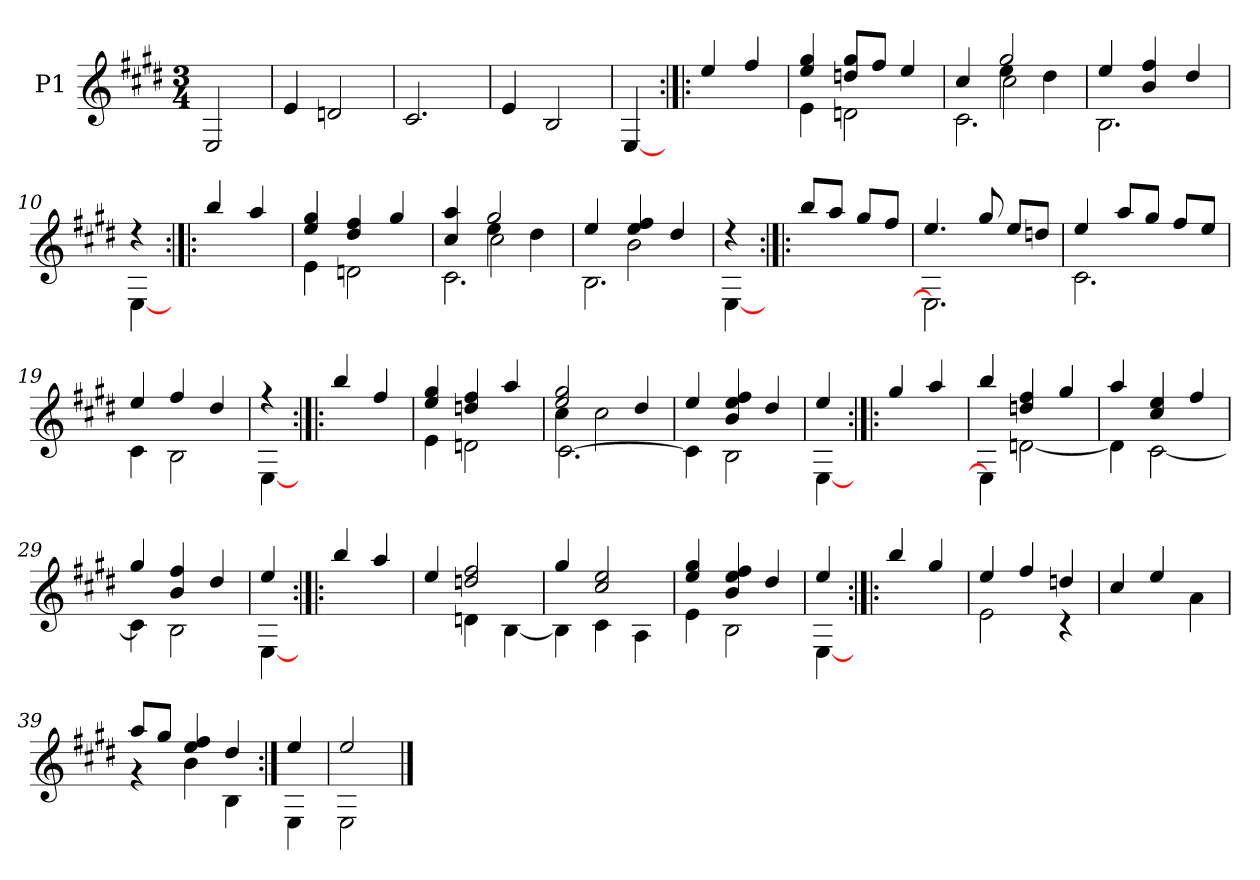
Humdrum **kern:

**kern
*part1
*staff1
*I"P1
!!LO:PB:g=z
*clefG2
*ITrd7c12
*k[f#c#g#d#]
*E:
*M3/4
=1
2EEi/
=2
4Ei/
2Dni/
=3
2.C#i/
=4
4Ei/
2BBi/
=5
[>4EEi/
=6:|!|:
4ei/
4f#i/
=7
*^
4ei/ 4g#i	4Ei\
8dni/ 8g#iL	2Dni\
8f#i/J	.
4ei/	.
=8	=8
*^	*^
4c#i/	4ryy	4ryy	2.C#i\
2g#i/	4ei\	2c#i\	.
.	4d#i\	.	.
*	*v	*v	*v
!!LO:LB:g=z
=9	=9
4ei/	2.BBi\
4Bi/ 4f#i	.
4d#i/	.
=10	=10
4r	[<4EEi\
*v	*v
=11:|!|:
4bi/
4ai/
=12
*^
4ei/ 4g#i	4Ei\
4d#i/ 4f#i	2Dni\
4g#i/	.
=13	=13
*^	*^
4c#i/ 4ai	4ryy	4ryy	2.C#i\
2g#i/	4ei\	2c#i\	.
.	4d#i\	.	.
*	*	*v	*v
=14	=14	=14
4ei/	4ryy	2.BBi\
4ei/ 4f#i	2Bi\	.
4d#i/	.	.
*	*v	*v
=15	=15
4r	[<4EEi\
*v	*v
=16:|!|:
8bi/L
8ai/J
8g#i/L
8f#i/J
!!LO:LB:g=z
=17
*^
4.ei/	2.EEi\]
8g#i/	.
8ei/L	.
8dni/J	.
=18	=18
4ei/	2.C#i\
8ai/L	.
8g#i/J	.
8f#i/L	.
8ei/J	.
=19	=19
4ei/	4C#i\
4f#i/	2BBi\
4d#i/	.
=20	=20
4r	[<4EEi\
*v	*v
=21:|!|:
4bi/
4f#i/
=22
*^
4ei/ 4g#i	4Ei\
4dni/ 4f#i	2Dni\
4ai/	.
=23	=23
*	*^
2ei/ 2g#i	4c#i\	[<2.C#i\
.	2c#i\	.
4d#i/	.	.
*	*v	*v
!!LO:LB:g=z
=24	=24
4ei/	4C#i\]
4Bi/ 4ei 4f#i	2BBi\
4d#i/	.
=25	=25
4ei/	[<4EEi\
*v	*v
=26:|!|:
4g#i/
4ai/
=27
*^
4bi/	4EEi\]
4dni/ 4f#i	[<2Dni\
4g#i/	.
=28	=28
4ai/	4Di\]
4c#i/ 4ei	[<2C#i\
4f#i/	.
=29	=29
4g#i/	4C#i\]
4Bi/ 4f#i	2BBi\
4d#i/	.
=30	=30
4ei/	[<4EEi\
*v	*v
=31:|!|:
4bi/
4ai/
!!LO:LB:g=z
=32
*^
4ei/	4ryy
2dni/ 2f#i	4Dni\
.	[>4BBi\
=33	=33
4g#i/	4BBi\]
2c#i/ 2ei	4C#i\
.	4AAi\
=34	=34
4ei/ 4g#i	4Ei\
4Bi/ 4ei 4f#i	2BBi\
4d#i/	.
=35	=35
4ei/	[<4EEi\
*v	*v
=36:|!|:
4bi/
4g#i/
!!LO:LB:g=z
=37
*^
4ei/	2Ei\
4f#i/	.
4dni/	4r
*v	*v
=38
4c#i/
4ei/
4Ai\
=39
*^
8ai/L	4r
8g#i/J	.
4ei/ 4f#i	4Bi\
4d#i/	4BBi\
=40:|!	=40:|!
4ei/	4EEi\
=41	=41
2ei/	2EEi\
*v	*v
==
*-
